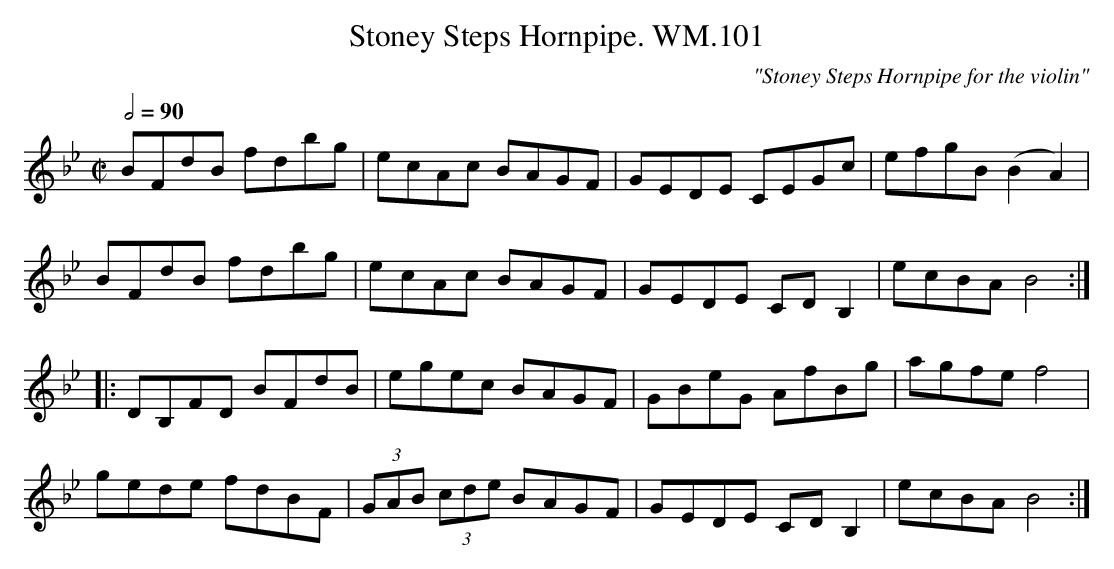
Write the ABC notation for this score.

X:1
T:Stoney Steps Hornpipe. WM.101
M:C|
L:1/8
Q:1/2=90
C:"Stoney Steps Hornpipe for the violin"
K:Bb
BFdB fdbg|ecAc BAGF|GEDE CEGc|efgB(B2A2)|
BFdB fdbg|ecAc BAGF|GEDE CDB,2|ecBAB4:|
|:DB,FD BFdB|egec BAGF|GBeG AfBg|agfef4|
gede fdBF|(3GAB (3cde BAGF|GEDE CD B,2|ecBAB4:|
